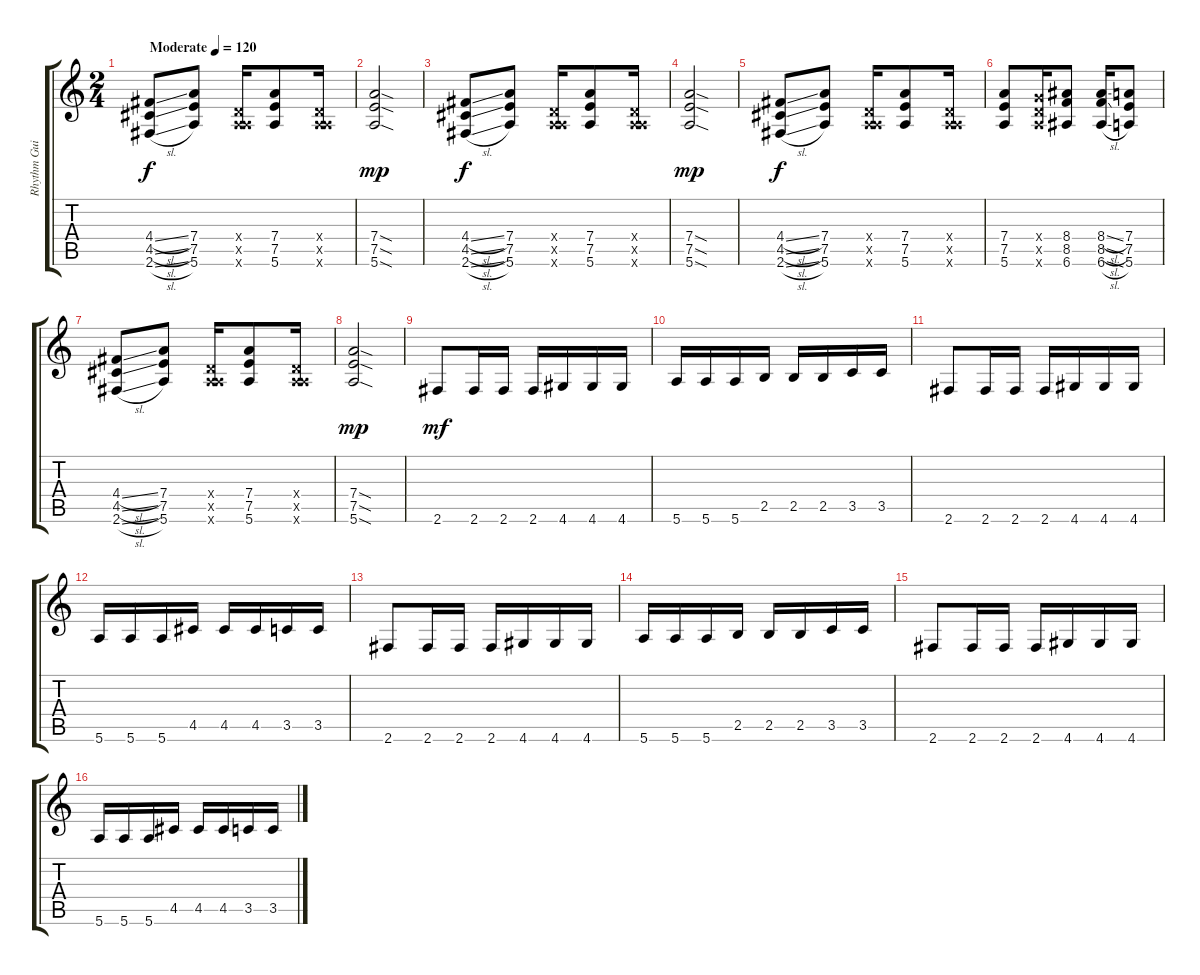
\track ("Rhythm Guitar" "Rhythm Gui") {instrument overdrivenguitar}
\staff {score tabs}
\tuning (E4 B3 G3 D3 A2 E2) {hide}
\ts (2 4)
\tempo (120 "Moderate")
\clef g2
\ks c
(4.4{sl} 4.5{sl} 2.6{sl}).8{dy f instrument overdrivenguitar} (7.4 7.5 5.6).8 (0.4{x} 0.5{x} 5.6{x}).16 (7.4 7.5 5.6).8 (0.4{x} 0.5{x} 5.6{x}).16 |
(7.4{sod} 7.5{sod} 5.6{sod}).2{dy mp} |
(4.4{sl} 4.5{sl} 2.6{sl}).8{dy f} (7.4 7.5 5.6).8 (0.4{x} 0.5{x} 5.6{x}).16 (7.4 7.5 5.6).8 (0.4{x} 0.5{x} 5.6{x}).16 |
(7.4{sod} 7.5{sod} 5.6{sod}).2{dy mp} |
(4.4{sl} 4.5{sl} 2.6{sl}).8{dy f} (7.4 7.5 5.6).8 (0.4{x} 0.5{x} 5.6{x}).16 (7.4 7.5 5.6).8 (0.4{x} 0.5{x} 5.6{x}).16 |
(7.4 7.5 5.6).8 (5.4{x} 5.5{x} 5.6{x}).16 (8.4 8.5 6.6).8 (8.4{sl} 8.5{sl} 6.6{sl}).16 (7.4 7.5 5.6).8 |
(4.4{sl} 4.5{sl} 2.6{sl}).8 (7.4 7.5 5.6).8 (0.4{x} 0.5{x} 5.6{x}).16 (7.4 7.5 5.6).8 (0.4{x} 0.5{x} 5.6{x}).16 |
(7.4{sod} 7.5{sod} 5.6{sod}).2{dy mp} |
2.6.8{dy mf} 2.6.16 2.6.16 2.6.16 4.6.16 4.6.16 4.6.16 |
5.6.16 5.6.16 5.6.16 2.5.16 2.5.16 2.5.16 3.5.16 3.5.16 |
2.6.8 2.6.16 2.6.16 2.6.16 4.6.16 4.6.16 4.6.16 |
5.6.16 5.6.16 5.6.16 4.5.16 4.5.16 4.5.16 3.5.16 3.5.16 |
2.6.8 2.6.16 2.6.16 2.6.16 4.6.16 4.6.16 4.6.16 |
5.6.16 5.6.16 5.6.16 2.5.16 2.5.16 2.5.16 3.5.16 3.5.16 |
2.6.8 2.6.16 2.6.16 2.6.16 4.6.16 4.6.16 4.6.16 |
5.6.16 5.6.16 5.6.16 4.5.16 4.5.16 4.5.16 3.5.16 3.5.16
